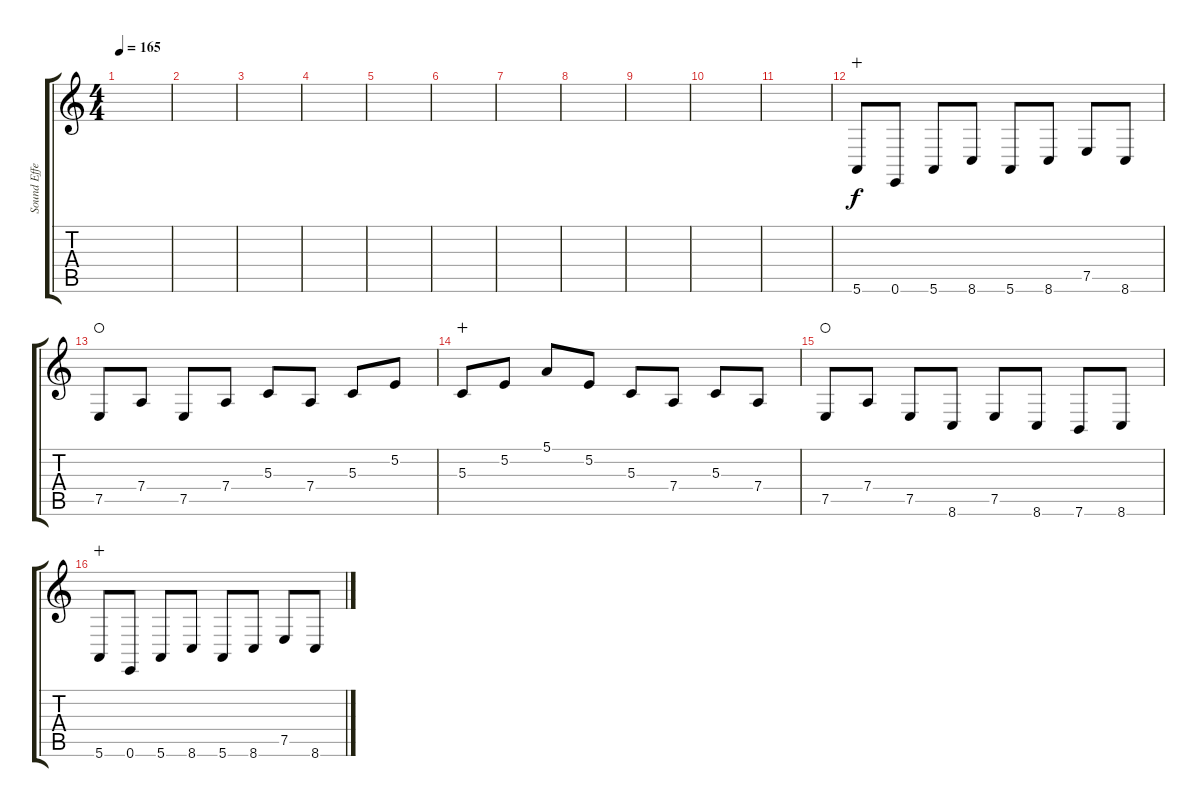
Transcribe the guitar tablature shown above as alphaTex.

\track ("Sound Effect" "Sound Effe") {instrument reversecymbal}
\staff {score tabs}
\tuning (E4 B3 G3 D3 A2 E2) {hide}
\ts (4 4)
\tempo 165
\clef g2
\ks c
|
|
|
|
|
|
|
|
|
|
|
5.6.8{volume 3 instrument pad1newage wahc} 0.6.8{volume 8} 5.6.8 8.6.8 5.6.8 8.6.8 7.5.8 8.6.8 |
7.5.8{waho} 7.4.8 7.5.8 7.4.8 5.3.8 7.4.8 5.3.8 5.2.8 |
5.3.8{wahc} 5.2.8 5.1.8{volume 3} 5.2.8 5.3.8 7.4.8 5.3.8 7.4.8 |
7.5.8{waho} 7.4.8 7.5.8 8.6.8 7.5.8 8.6.8 7.6.8 8.6.8 |
5.6.8{volume 3 instrument pad1newage wahc} 0.6.8{volume 8} 5.6.8 8.6.8 5.6.8 8.6.8 7.5.8 8.6.8
